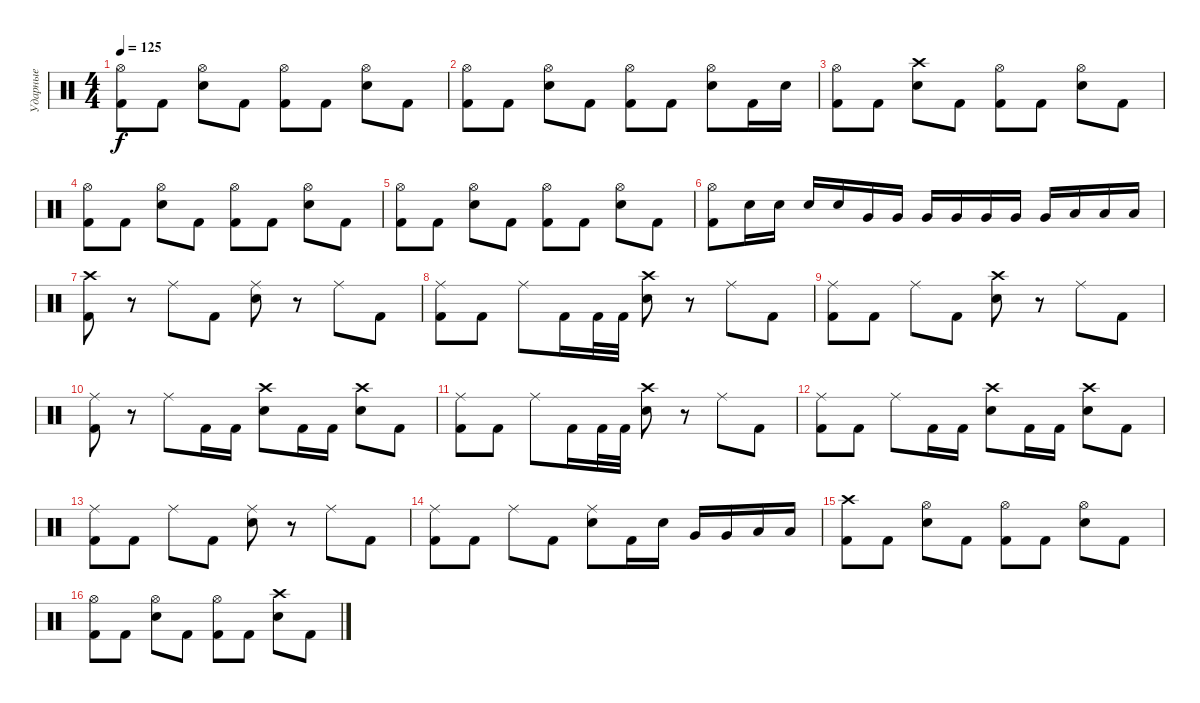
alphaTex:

\track ("Ударные" "Ударные") {instrument percussion}
\staff {score}
\articulation defaults
\ts (4 4)
\tempo 125
\clef neutral
\ks c
("Hi-Hat (open)" "Kick (hit) 2").8{dy f} "Kick (hit) 2".8 ("Hi-Hat (open)" "Electric Snare (hit)").8 "Kick (hit) 2".8 ("Hi-Hat (open)" "Kick (hit) 2").8 "Kick (hit) 2".8 ("Hi-Hat (open)" "Electric Snare (hit)").8 "Kick (hit) 2".8 |
("Hi-Hat (open)" "Kick (hit) 2").8 "Kick (hit) 2".8 ("Hi-Hat (open)" "Electric Snare (hit)").8 "Kick (hit) 2".8 ("Hi-Hat (open)" "Kick (hit) 2").8 "Kick (hit) 2".8 ("Hi-Hat (open)" "Electric Snare (hit)").8 "Kick (hit) 2".16 "Electric Snare (hit)".16 |
("Hi-Hat (open)" "Kick (hit) 2").8 "Kick (hit) 2".8 ("Crash high (hit)" "Electric Snare (hit)").8 "Kick (hit) 2".8 ("Hi-Hat (open)" "Kick (hit) 2").8 "Kick (hit) 2".8 ("Hi-Hat (open)" "Electric Snare (hit)").8 "Kick (hit) 2".8 |
("Hi-Hat (open)" "Kick (hit) 2").8 "Kick (hit) 2".8 ("Hi-Hat (open)" "Electric Snare (hit)").8 "Kick (hit) 2".8 ("Hi-Hat (open)" "Kick (hit) 2").8 "Kick (hit) 2".8 ("Hi-Hat (open)" "Electric Snare (hit)").8 "Kick (hit) 2".8 |
("Hi-Hat (open)" "Kick (hit) 2").8 "Kick (hit) 2".8 ("Hi-Hat (open)" "Electric Snare (hit)").8 "Kick (hit) 2".8 ("Hi-Hat (open)" "Kick (hit) 2").8 "Kick (hit) 2".8 ("Hi-Hat (open)" "Electric Snare (hit)").8 "Kick (hit) 2".8 |
("Hi-Hat (open)" "Kick (hit) 2").8 "Electric Snare (hit)".16 "Electric Snare (hit)".16 "Electric Snare (hit)".16 "Electric Snare (hit)".16 "Very Low Tom (hit)".16 "Very Low Tom (hit)".16 "Very Low Tom (hit)".16 "Very Low Tom (hit)".16 "Very Low Tom (hit)".16 "Very Low Tom (hit)".16 "Very Low Tom (hit)".16 "Low Floor Tom (hit)".16 "Low Floor Tom (hit)".16 "Low Floor Tom (hit)".16 |
("Crash high (hit)" "Kick (hit) 2").8 r.8 "Ride (middle)".8 "Kick (hit) 2".8 ("Ride (middle)" "Electric Snare (hit)").8 r.8 "Ride (middle)".8 "Kick (hit) 2".8 |
("Ride (middle)" "Kick (hit) 2").8 "Kick (hit) 2".8 "Ride (middle)".8 "Kick (hit) 2".16 "Kick (hit) 2".32 "Kick (hit) 2".32 ("Crash high (hit)" "Electric Snare (hit)").8 r.8 "Ride (middle)".8 "Kick (hit) 2".8 |
("Ride (middle)" "Kick (hit) 2").8 "Kick (hit) 2".8 "Ride (middle)".8 "Kick (hit) 2".8 ("Crash high (hit)" "Electric Snare (hit)").8 r.8 "Ride (middle)".8 "Kick (hit) 2".8 |
("Ride (middle)" "Kick (hit) 2").8 r.8 "Ride (middle)".8 "Kick (hit) 2".16 "Kick (hit) 2".16 ("Crash high (hit)" "Electric Snare (hit)").8 "Kick (hit) 2".16 "Kick (hit) 2".16 ("Crash high (hit)" "Electric Snare (hit)").8 "Kick (hit) 2".8 |
("Ride (middle)" "Kick (hit) 2").8 "Kick (hit) 2".8 "Ride (middle)".8 "Kick (hit) 2".16 "Kick (hit) 2".32 "Kick (hit) 2".32 ("Crash high (hit)" "Electric Snare (hit)").8 r.8 "Ride (middle)".8 "Kick (hit) 2".8 |
("Ride (middle)" "Kick (hit) 2").8 "Kick (hit) 2".8 "Ride (middle)".8 "Kick (hit) 2".16 "Kick (hit) 2".16 ("Crash high (hit)" "Electric Snare (hit)").8 "Kick (hit) 2".16 "Kick (hit) 2".16 ("Crash high (hit)" "Electric Snare (hit)").8 "Kick (hit) 2".8 |
("Ride (middle)" "Kick (hit) 2").8 "Kick (hit) 2".8 "Ride (middle)".8 "Kick (hit) 2".8 ("Ride (middle)" "Electric Snare (hit)").8 r.8 "Ride (middle)".8 "Kick (hit) 2".8 |
("Ride (middle)" "Kick (hit) 2").8 "Kick (hit) 2".8 "Ride (middle)".8 "Kick (hit) 2".8 ("Ride (middle)" "Electric Snare (hit)").8 "Kick (hit) 2".16 "Electric Snare (hit)".16 "Very Low Tom (hit)".16 "Very Low Tom (hit)".16 "Low Floor Tom (hit)".16 "Low Floor Tom (hit)".16 |
("Crash high (hit)" "Kick (hit) 2").8 "Kick (hit) 2".8 ("Hi-Hat (open)" "Electric Snare (hit)").8 "Kick (hit) 2".8 ("Hi-Hat (open)" "Kick (hit) 2").8 "Kick (hit) 2".8 ("Hi-Hat (open)" "Electric Snare (hit)").8 "Kick (hit) 2".8 |
("Hi-Hat (open)" "Kick (hit) 2").8 "Kick (hit) 2".8 ("Hi-Hat (open)" "Electric Snare (hit)").8 "Kick (hit) 2".8 ("Hi-Hat (open)" "Kick (hit) 2").8 "Kick (hit) 2".8 ("Crash high (hit)" "Electric Snare (hit)").8 "Kick (hit) 2".8
